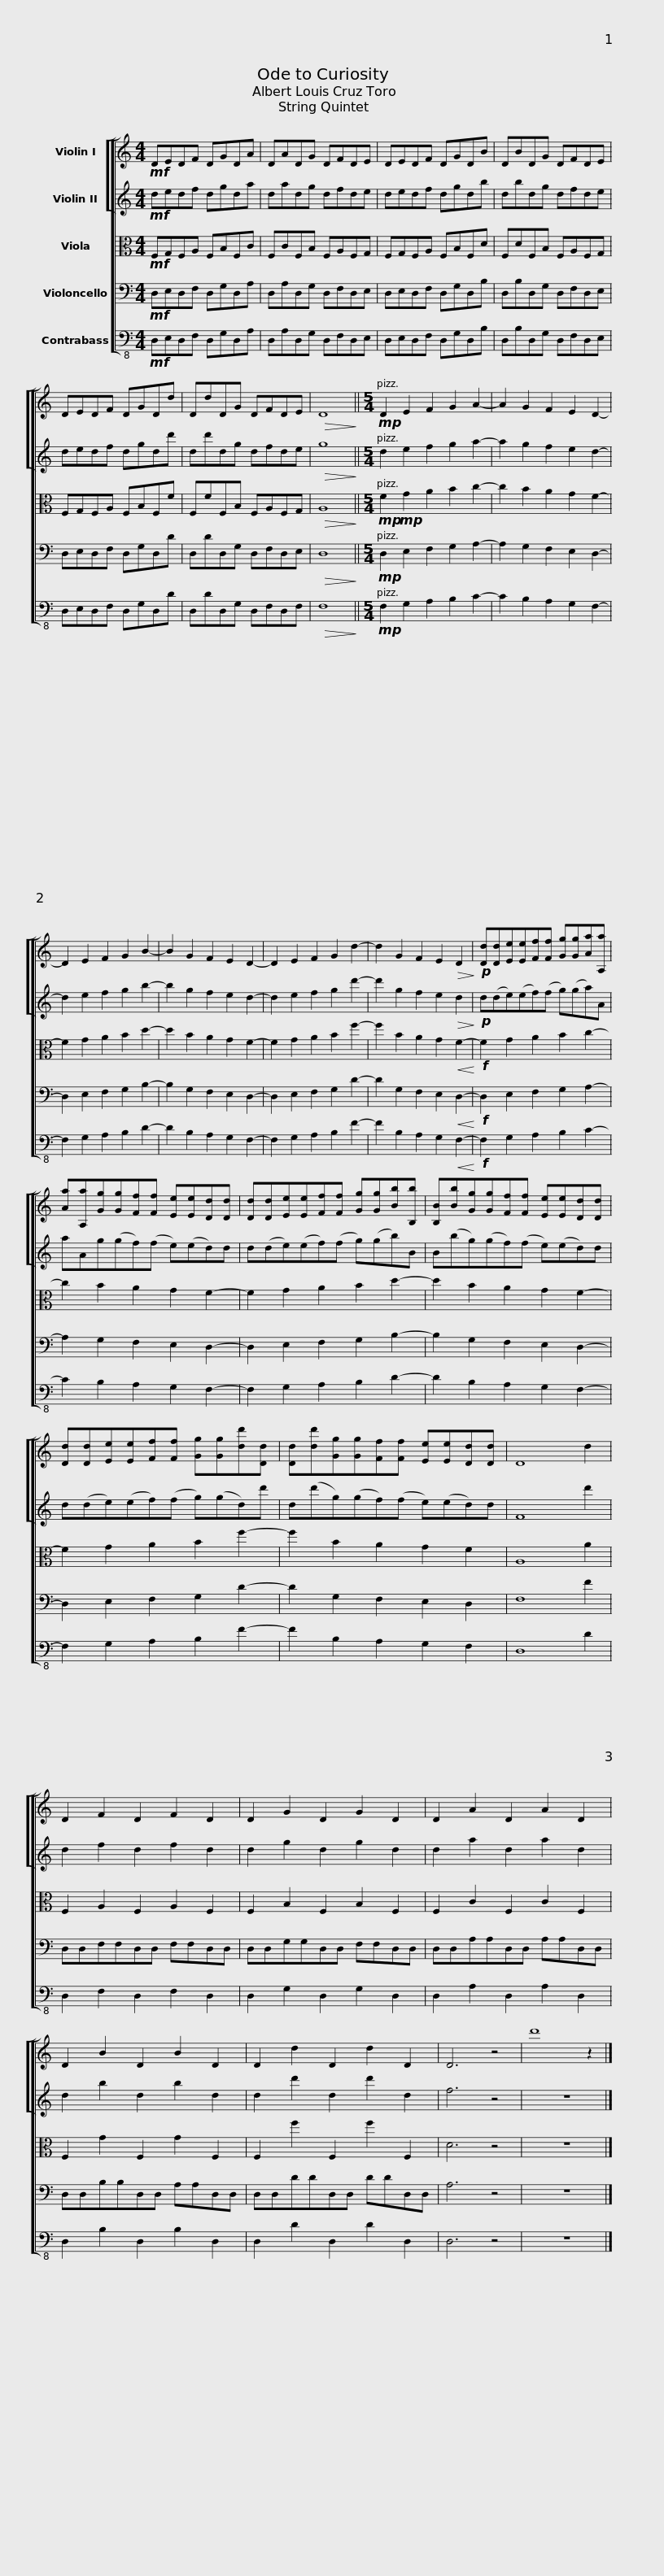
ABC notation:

X:1
%%score [ [ 1 2 ] 3 4 5 ]
L:1/8
M:4/4
I:linebreak $
K:C
V:1 treble
V:2 treble
V:3 alto
V:4 bass
V:5 bass-8
V:1
!mf! DEDF DGDA | DADG DFDE | DEDF DGDB | DBDG DFDE | DEDF DGDd |$ %5
 DdDG DFDE |!>(! D8!>)! ||[M:5/4]!mp! D2 E2 F2 G2 A2- | A2 G2 F2 E2 D2- | D2 E2 F2 G2 B2- | %10
 B2 G2 F2 E2 D2- | D2 E2 F2 G2 d2- |$ d2 G2 F2 E2!>(! D2!>)! |!p! [Dd][Dd][Ee][Ee][Ff][Ff] [Gg][Gg][Aa][A,a] | [Aa][A,a][Gg][Gg][Ff][Ff] [Ee][Ee][Dd][Dd] | %15
 [Dd][Dd][Ee][Ee][Ff][Ff] [Gg][Gg][Bb][B,b] |$ [B,B][Bb][Gg][Gg][Ff][Ff] [Ee][Ee][Dd][Dd] | [Dd][Dd][Ee][Ee][Ff][Ff] [Gg][Gg][dd'][Dd] | [Dd][dd'][Gg][Gg][Ff][Ff] [Ee][Ee][Dd][Dd] | D8 d2 | %20
 D2 F2 D2 F2 D2 |$ D2 G2 D2 G2 D2 | D2 A2 D2 A2 D2 | D2 B2 D2 B2 D2 | D2 d2 D2 d2 D2 | %25
 D6 z4 | d'8 z2 |] %27
V:2
!mf! dedf dgda | dadg dfde | dedf dgdb | dbdg dfde | dedf dgdd' |$ %5
 dd'dg dfde |!>(! g8!>)! ||[M:5/4] d2 e2 f2 g2 a2- | a2 g2 f2 e2 d2- | d2 e2 f2 g2 b2- | %10
 b2 g2 f2 e2 d2- | d2 e2 f2 g2 d'2- |$ d'2 g2 f2 e2!>(! d2!>)! |!p! d(de)(ef)(f g)(ga)A | aAg(gf)(f e)(ed)d | %15
 d(de)(ef)(f g)(gb)B |$ B(bg)(gf)(f e)(ed)d | d(de)(ef)(f g)(gd)d' | d(d'g)(gf)(f e)(ed)d | F8 d'2 | %20
 d2 f2 d2 f2 d2 |$ d2 g2 d2 g2 d2 | d2 a2 d2 a2 d2 | d2 b2 d2 b2 d2 | d2 d'2 d2 d'2 d2 | %25
 f6 z4 | z10 |] %27
V:3
!mf! F,G,F,A, F,B,F,C | F,CF,B, F,A,F,G, | F,G,F,A, F,B,F,D | F,DF,B, F,A,F,G, | F,G,F,A, F,B,F,F |$ %5
 F,FF,B, F,A,F,G, |!>(! A,8!>)! ||[M:5/4]!mp!!mp! F2 G2 A2 B2 c2- | c2 B2 A2 G2 F2- | F2 G2 A2 B2 d2- | %10
 d2 B2 A2 G2 F2- | F2 G2 A2 B2 f2- |$ f2 B2 A2 G2!<(! F2-!<)! |!f! F2 G2 A2 B2 c2- | c2 B2 A2 G2 F2- | %15
 F2 G2 A2 B2 d2- |$ d2 B2 A2 G2 F2- | F2 G2 A2 B2 f2- | f2 B2 A2 G2 F2 | A,8 A2 | %20
 F,2 A,2 F,2 A,2 F,2 |$ F,2 B,2 F,2 B,2 F,2 | F,2 C2 F,2 C2 F,2 | F,2 G2 F,2 G2 F,2 | F,2 f2 F,2 f2 F,2 | %25
 D6 z4 | z10 |] %27
V:4
!mf! D,E,D,F, D,G,D,A, | D,A,D,G, D,F,D,E, | D,E,D,F, D,G,D,B, | D,B,D,G, D,F,D,E, | D,E,D,F, D,G,D,D |$ %5
 D,DD,G, D,F,D,E, |!>(! D,8!>)! ||[M:5/4]!mp! D,2 E,2 F,2 G,2 A,2- | A,2 G,2 F,2 E,2 D,2- | D,2 E,2 F,2 G,2 B,2- | %10
 B,2 G,2 F,2 E,2 D,2- | D,2 E,2 F,2 G,2 D2- |$ D2 G,2 F,2 E,2!<(! D,2-!<)! |!f! D,2 E,2 F,2 G,2 A,2- | A,2 G,2 F,2 E,2 D,2- | %15
 D,2 E,2 F,2 G,2 B,2- |$ B,2 G,2 F,2 E,2 D,2- | D,2 E,2 F,2 G,2 D2- | D2 G,2 F,2 E,2 D,2 | F,8 F2 | %20
 D,D,F,F,D,D, F,F,D,D, |$ D,D,G,G,D,D, F,F,D,D, | D,D,A,A,D,D, A,A,D,D, | D,D,B,B,D,D, A,A,D,D, | D,D,DDD,D, DDD,D, | %25
 A,6 z4 | z10 |] %27
V:5
!mf! D,E,D,F, D,G,D,A, | D,A,D,G, D,F,D,E, | D,E,D,F, D,G,D,B, | D,B,D,G, D,F,D,E, | D,E,D,F, D,G,D,D |$ %5
 D,DD,G, D,F,D,F, |!>(! F,8!>)! ||[M:5/4]!mp! F,2 G,2 A,2 B,2 C2- | C2 B,2 A,2 G,2 F,2- | F,2 G,2 A,2 B,2 D2- | %10
 D2 B,2 A,2 G,2 F,2- | F,2 G,2 A,2 B,2 F2- |$ F2 B,2 A,2 G,2!<(! F,2-!<)! |!f! F,2 G,2 A,2 B,2 C2- | C2 B,2 A,2 G,2 F,2- | %15
 F,2 G,2 A,2 B,2 D2- |$ D2 B,2 A,2 G,2 F,2- | F,2 G,2 A,2 B,2 F2- | F2 B,2 A,2 G,2 F,2 | D,8 D2 | %20
 D,2 F,2 D,2 F,2 D,2 |$ D,2 G,2 D,2 G,2 D,2 | D,2 A,2 D,2 A,2 D,2 | D,2 B,2 D,2 B,2 D,2 | D,2 D2 D,2 D2 D,2 | %25
 D,6 z4 | z10 |] %27
